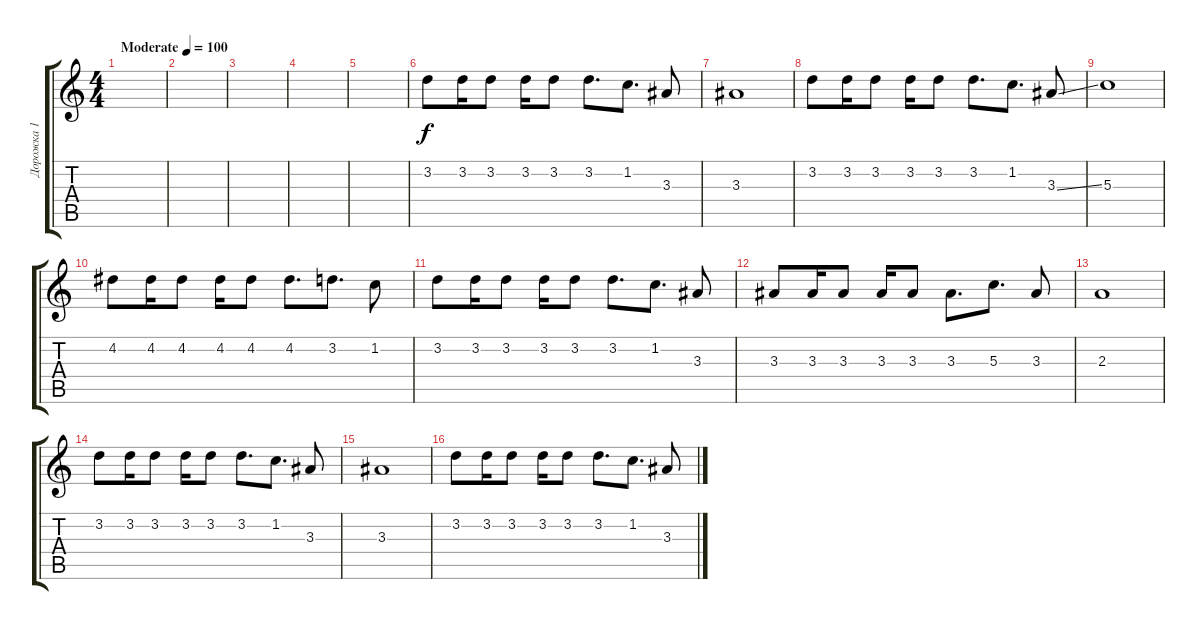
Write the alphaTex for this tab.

\track ("Дорожка 1" "Дорожка 1") {instrument acousticguitarnylon}
\staff {score tabs}
\tuning (E4 B3 G3 D3 A2 E2) {hide}
\ts (4 4)
\tempo (100 "Moderate")
\clef g2
\ks c
|
|
|
|
|
3.2.8 3.2.16 3.2.8 3.2.16 3.2.8 3.2.8{d} 1.2.8{d} 3.3.8 |
3.3.1 |
3.2.8 3.2.16 3.2.8 3.2.16 3.2.8 3.2.8{d} 1.2.8{d} 3.3{ss}.8 |
5.3.1 |
4.2.8 4.2.16 4.2.8 4.2.16 4.2.8 4.2.8{d} 3.2.8{d} 1.2.8 |
3.2.8 3.2.16 3.2.8 3.2.16 3.2.8 3.2.8{d} 1.2.8{d} 3.3.8 |
3.3.8 3.3.16 3.3.8 3.3.16 3.3.8 3.3.8{d} 5.3.8{d} 3.3.8 |
2.3.1 |
3.2.8 3.2.16 3.2.8 3.2.16 3.2.8 3.2.8{d} 1.2.8{d} 3.3.8 |
3.3.1 |
3.2.8 3.2.16 3.2.8 3.2.16 3.2.8 3.2.8{d} 1.2.8{d} 3.3{ss}.8
